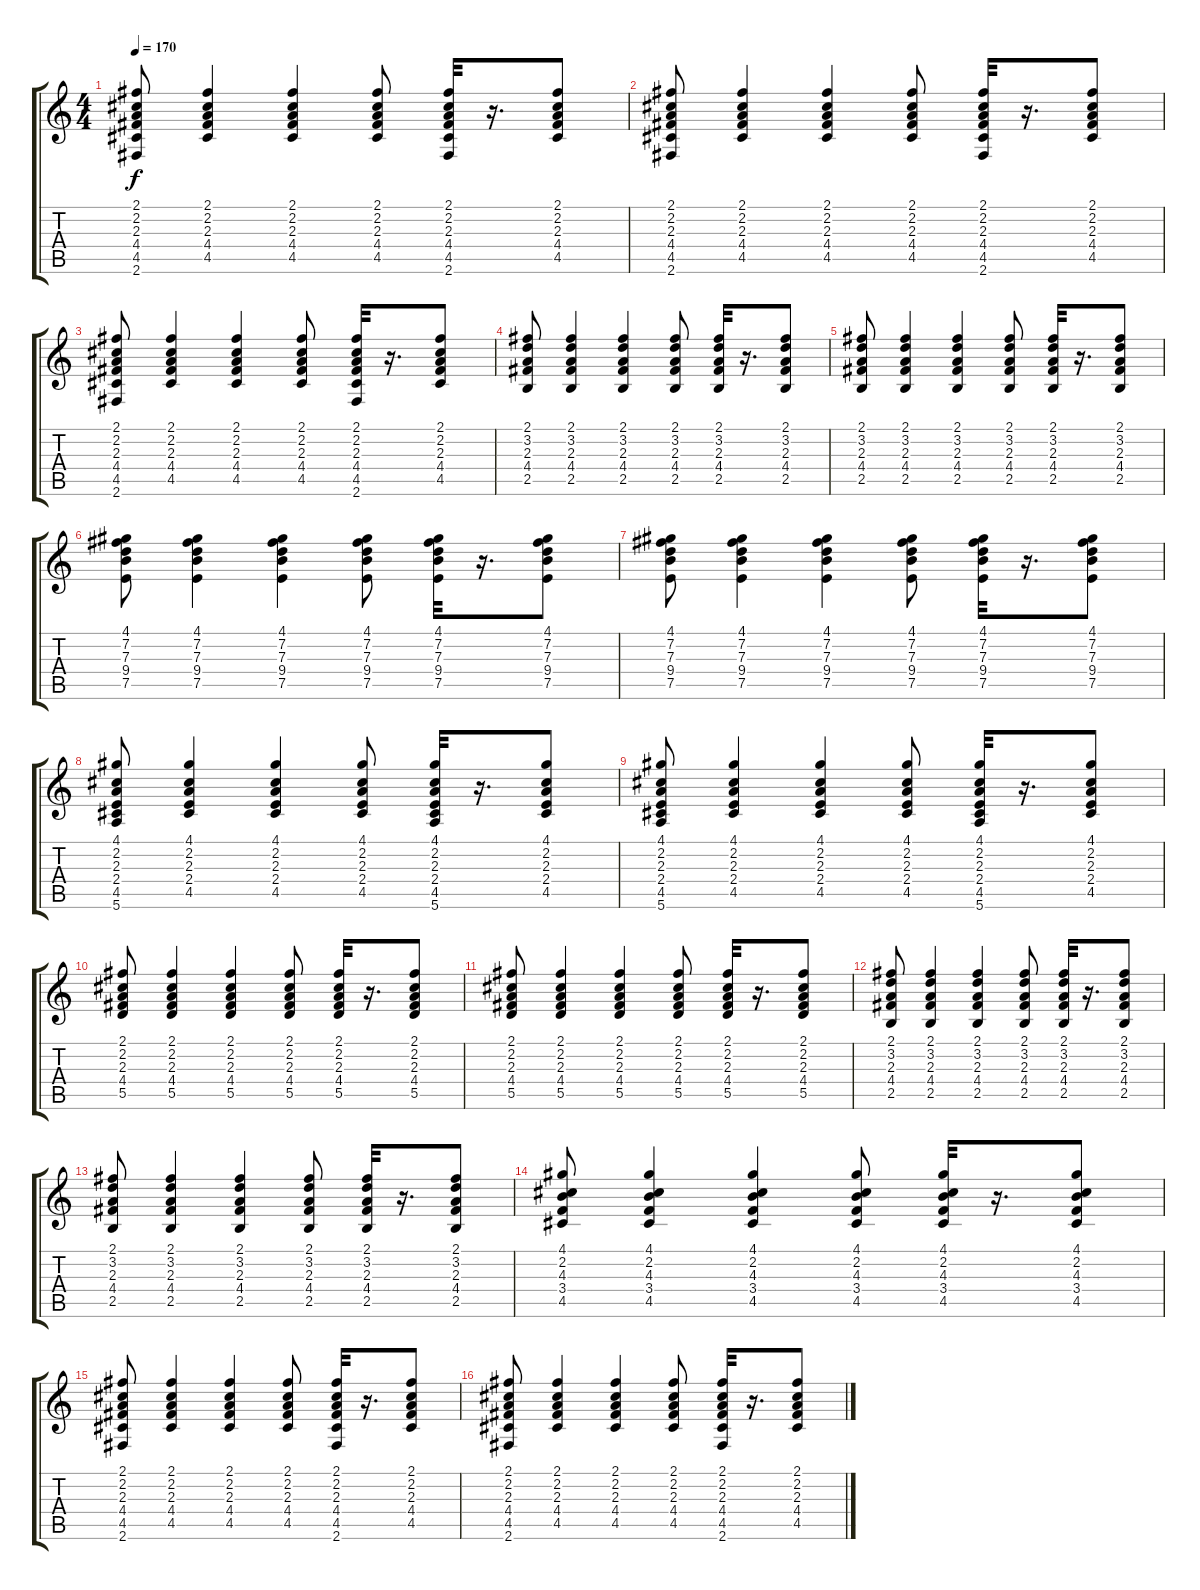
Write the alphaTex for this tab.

\track "" {instrument acousticguitarnylon}
\staff {score tabs}
\tuning (E4 B3 G3 D3 A2 E2) {hide}
\ts (4 4)
\tempo 170
\clef g2
\ks c
(2.1 2.2 2.3 4.4 4.5 2.6).8{dy f} (2.1 2.2 2.3 4.4 4.5).4 (2.1 2.2 2.3 4.4 4.5).4 (2.1 2.2 2.3 4.4 4.5).8 (2.1 2.2 2.3 4.4 4.5 2.6).32 r.16{d} (2.1 2.2 2.3 4.4 4.5).8 |
(2.1 2.2 2.3 4.4 4.5 2.6).8 (2.1 2.2 2.3 4.4 4.5).4 (2.1 2.2 2.3 4.4 4.5).4 (2.1 2.2 2.3 4.4 4.5).8 (2.1 2.2 2.3 4.4 4.5 2.6).32 r.16{d} (2.1 2.2 2.3 4.4 4.5).8 |
(2.1 2.2 2.3 4.4 4.5 2.6).8 (2.1 2.2 2.3 4.4 4.5).4 (2.1 2.2 2.3 4.4 4.5).4 (2.1 2.2 2.3 4.4 4.5).8 (2.1 2.2 2.3 4.4 4.5 2.6).32 r.16{d} (2.1 2.2 2.3 4.4 4.5).8 |
(2.1 3.2 2.3 4.4 2.5).8 (2.1 3.2 2.3 4.4 2.5).4 (2.1 3.2 2.3 4.4 2.5).4 (2.1 3.2 2.3 4.4 2.5).8 (2.1 3.2 2.3 4.4 2.5).32 r.16{d} (2.1 3.2 2.3 4.4 2.5).8 |
(2.1 3.2 2.3 4.4 2.5).8 (2.1 3.2 2.3 4.4 2.5).4 (2.1 3.2 2.3 4.4 2.5).4 (2.1 3.2 2.3 4.4 2.5).8 (2.1 3.2 2.3 4.4 2.5).32 r.16{d} (2.1 3.2 2.3 4.4 2.5).8 |
(4.1 7.2 7.3 9.4 7.5).8 (4.1 7.2 7.3 9.4 7.5).4 (4.1 7.2 7.3 9.4 7.5).4 (4.1 7.2 7.3 9.4 7.5).8 (4.1 7.2 7.3 9.4 7.5).32 r.16{d} (4.1 7.2 7.3 9.4 7.5).8 |
(4.1 7.2 7.3 9.4 7.5).8 (4.1 7.2 7.3 9.4 7.5).4 (4.1 7.2 7.3 9.4 7.5).4 (4.1 7.2 7.3 9.4 7.5).8 (4.1 7.2 7.3 9.4 7.5).32 r.16{d} (4.1 7.2 7.3 9.4 7.5).8 |
(4.1 2.2 2.3 2.4 4.5 5.6).8 (4.1 2.2 2.3 2.4 4.5).4 (4.1 2.2 2.3 2.4 4.5).4 (4.1 2.2 2.3 2.4 4.5).8 (4.1 2.2 2.3 2.4 4.5 5.6).32 r.16{d} (4.1 2.2 2.3 2.4 4.5).8 |
(4.1 2.2 2.3 2.4 4.5 5.6).8 (4.1 2.2 2.3 2.4 4.5).4 (4.1 2.2 2.3 2.4 4.5).4 (4.1 2.2 2.3 2.4 4.5).8 (4.1 2.2 2.3 2.4 4.5 5.6).32 r.16{d} (4.1 2.2 2.3 2.4 4.5).8 |
(2.1 2.2 2.3 4.4 5.5).8 (2.1 2.2 2.3 4.4 5.5).4 (2.1 2.2 2.3 4.4 5.5).4 (2.1 2.2 2.3 4.4 5.5).8 (2.1 2.2 2.3 4.4 5.5).32 r.16{d} (2.1 2.2 2.3 4.4 5.5).8 |
(2.1 2.2 2.3 4.4 5.5).8 (2.1 2.2 2.3 4.4 5.5).4 (2.1 2.2 2.3 4.4 5.5).4 (2.1 2.2 2.3 4.4 5.5).8 (2.1 2.2 2.3 4.4 5.5).32 r.16{d} (2.1 2.2 2.3 4.4 5.5).8 |
(2.1 3.2 2.3 4.4 2.5).8 (2.1 3.2 2.3 4.4 2.5).4 (2.1 3.2 2.3 4.4 2.5).4 (2.1 3.2 2.3 4.4 2.5).8 (2.1 3.2 2.3 4.4 2.5).32 r.16{d} (2.1 3.2 2.3 4.4 2.5).8 |
(2.1 3.2 2.3 4.4 2.5).8 (2.1 3.2 2.3 4.4 2.5).4 (2.1 3.2 2.3 4.4 2.5).4 (2.1 3.2 2.3 4.4 2.5).8 (2.1 3.2 2.3 4.4 2.5).32 r.16{d} (2.1 3.2 2.3 4.4 2.5).8 |
(4.1 2.2 4.3 3.4 4.5).8 (4.1 2.2 4.3 3.4 4.5).4 (4.1 2.2 4.3 3.4 4.5).4 (4.1 2.2 4.3 3.4 4.5).8 (4.1 2.2 4.3 3.4 4.5).32 r.16{d} (4.1 2.2 4.3 3.4 4.5).8 |
(2.1 2.2 2.3 4.4 4.5 2.6).8 (2.1 2.2 2.3 4.4 4.5).4 (2.1 2.2 2.3 4.4 4.5).4 (2.1 2.2 2.3 4.4 4.5).8 (2.1 2.2 2.3 4.4 4.5 2.6).32 r.16{d} (2.1 2.2 2.3 4.4 4.5).8 |
(2.1 2.2 2.3 4.4 4.5 2.6).8 (2.1 2.2 2.3 4.4 4.5).4 (2.1 2.2 2.3 4.4 4.5).4 (2.1 2.2 2.3 4.4 4.5).8 (2.1 2.2 2.3 4.4 4.5 2.6).32 r.16{d} (2.1 2.2 2.3 4.4 4.5).8
